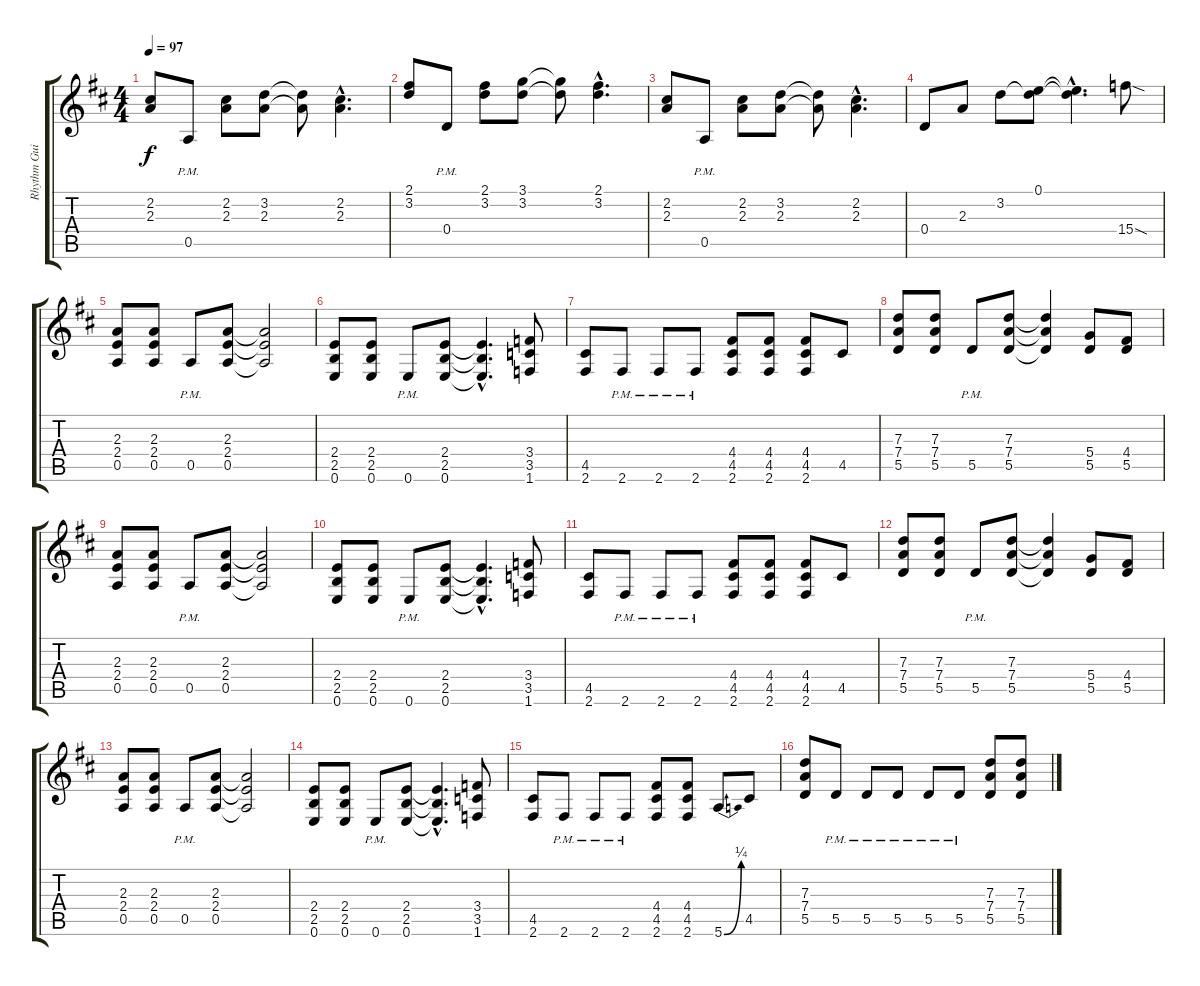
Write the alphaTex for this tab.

\track ("Rhythm Guitar" "Rhythm Gui") {instrument distortionguitar}
\staff {score tabs}
\tuning (E4 B3 G3 D3 A2 E2) {hide}
\ts (4 4)
\tempo 97
\clef g2
\ks d
(2.2 2.3).8{dy f} 0.5{pm}.8 (2.2 2.3).8 (3.2 2.3).8 (3.2{t} 2.3{t}).8 (2.2{hac} 2.3{hac}).4{d} |
(2.1 3.2).8 0.4{pm}.8 (2.1 3.2).8 (3.1 3.2).8 (3.1{t} 3.2{t}).8 (2.1{hac} 3.2{hac}).4{d} |
(2.2 2.3).8 0.5{pm}.8 (2.2 2.3).8 (3.2 2.3).8 (3.2{t} 2.3{t}).8 (2.2{hac} 2.3{hac}).4{d} |
0.4.8 2.3.8 3.2.8 (0.1 3.2{t}).8 (0.1{hac t} 3.2{hac t}).4{d} 15.4{sod}.8 |
(2.3 2.4 0.5).8 (2.3 2.4 0.5).8 0.5{pm}.8 (2.3 2.4 0.5).8 (2.3{t} 2.4{t} 0.5{t}).2 |
(2.4 2.5 0.6).8 (2.4 2.5 0.6).8 0.6{pm}.8 (2.4 2.5 0.6).8 (2.4{hac t} 2.5{hac t} 0.6{hac t}).4{d} (3.4 3.5 1.6).8 |
(4.5 2.6).8 2.6{pm}.8 2.6{pm}.8 2.6{pm}.8 (4.4 4.5 2.6).8 (4.4 4.5 2.6).8 (4.4 4.5 2.6).8 4.5.8 |
(7.3 7.4 5.5).8 (7.3 7.4 5.5).8 5.5{pm}.8 (7.3 7.4 5.5).8 (7.3{t} 7.4{t} 5.5{t}).4 (5.4 5.5).8 (4.4 5.5).8 |
(2.3 2.4 0.5).8 (2.3 2.4 0.5).8 0.5{pm}.8 (2.3 2.4 0.5).8 (2.3{t} 2.4{t} 0.5{t}).2 |
(2.4 2.5 0.6).8 (2.4 2.5 0.6).8 0.6{pm}.8 (2.4 2.5 0.6).8 (2.4{hac t} 2.5{hac t} 0.6{hac t}).4{d} (3.4 3.5 1.6).8 |
(4.5 2.6).8 2.6{pm}.8 2.6{pm}.8 2.6{pm}.8 (4.4 4.5 2.6).8 (4.4 4.5 2.6).8 (4.4 4.5 2.6).8 4.5.8 |
(7.3 7.4 5.5).8 (7.3 7.4 5.5).8 5.5{pm}.8 (7.3 7.4 5.5).8 (7.3{t} 7.4{t} 5.5{t}).4 (5.4 5.5).8 (4.4 5.5).8 |
(2.3 2.4 0.5).8 (2.3 2.4 0.5).8 0.5{pm}.8 (2.3 2.4 0.5).8 (2.3{t} 2.4{t} 0.5{t}).2 |
(2.4 2.5 0.6).8 (2.4 2.5 0.6).8 0.6{pm}.8 (2.4 2.5 0.6).8 (2.4{hac t} 2.5{hac t} 0.6{hac t}).4{d} (3.4 3.5 1.6).8 |
(4.5 2.6).8 2.6{pm}.8 2.6{pm}.8 2.6{pm}.8 (4.4 4.5 2.6).8 (4.4 4.5 2.6).8 5.6{be (bend 0 0 60 1)}.8 4.5.8 |
(7.3 7.4 5.5).8 5.5{pm}.8 5.5{pm}.8 5.5{pm}.8 5.5{pm}.8 5.5{pm}.8 (7.3 7.4 5.5).8 (7.3 7.4 5.5).8
